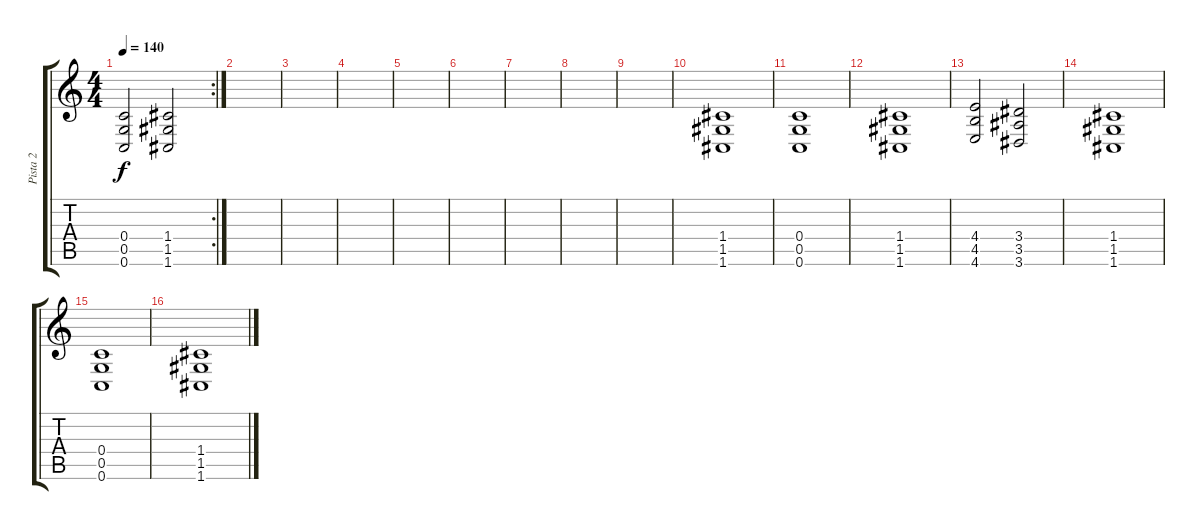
\track ("Pista 2" "Pista 2") {instrument distortionguitar}
\staff {score tabs}
\tuning (D4 A3 F3 C3 G2 C2) {hide}
\rc 2
\ts (4 4)
\tempo 140
\clef g2
\ks c
(0.4 0.5 0.6).2{dy f} (1.4 1.5 1.6).2 |
|
|
|
|
|
|
|
|
(1.4 1.5 1.6).1 |
(0.4 0.5 0.6).1 |
(1.4 1.5 1.6).1 |
(4.4 4.5 4.6).2 (3.4 3.5 3.6).2 |
(1.4 1.5 1.6).1 |
(0.4 0.5 0.6).1 |
(1.4 1.5 1.6).1
